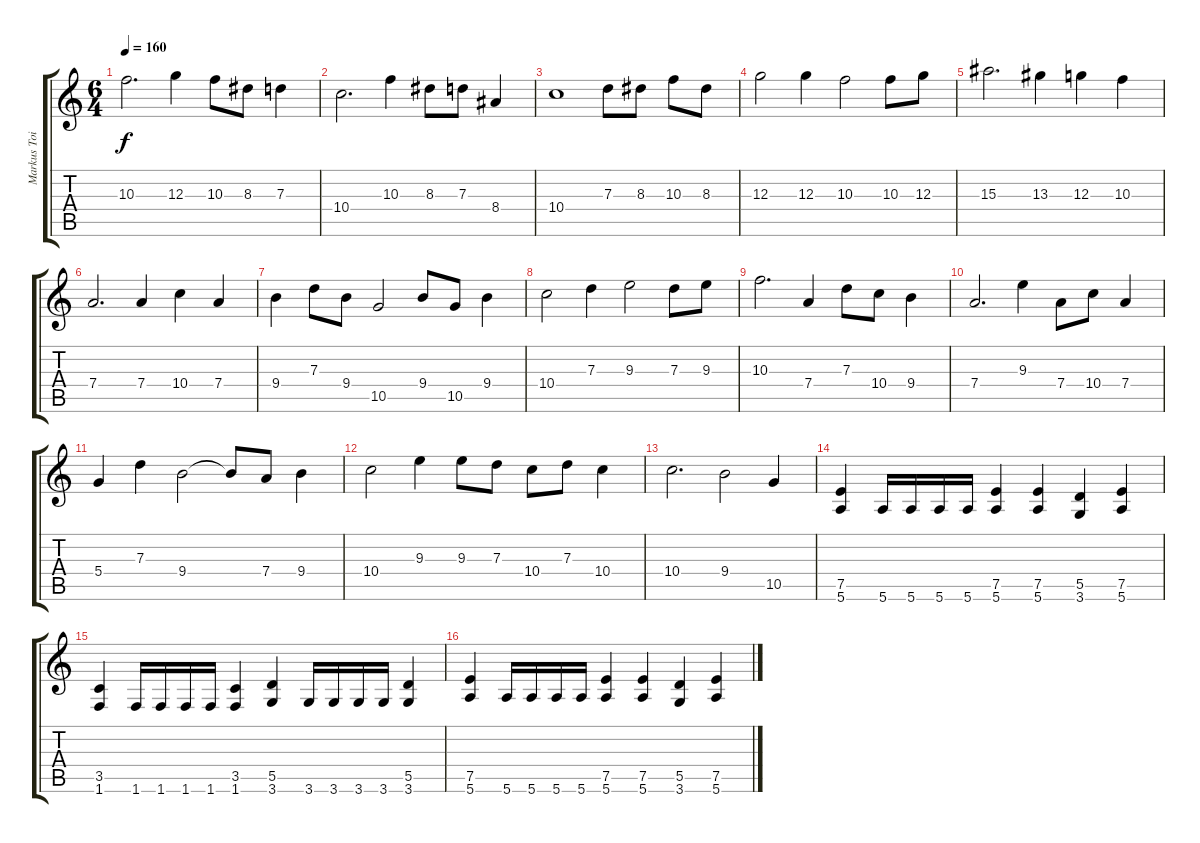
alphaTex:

\track ("Markus Toivonen" "Markus Toi") {instrument overdrivenguitar}
\staff {score tabs}
\tuning (E4 B3 G3 D3 A2 E2) {hide}
\ts (6 4)
\tempo 160
\clef g2
\ks c
10.3.2{d dy f} 12.3.4 10.3.8 8.3.8 7.3.4 |
10.4.2{d} 10.3.4 8.3.8 7.3.8 8.4.4 |
10.4.1 7.3.8 8.3.8 10.3.8 8.3.8 |
12.3.2 12.3.4 10.3.2 10.3.8 12.3.8 |
15.3.2{d} 13.3.4 12.3.4 10.3.4 |
7.4.2{d} 7.4.4 10.4.4 7.4.4 |
9.4.4 7.3.8 9.4.8 10.5.2 9.4.8 10.5.8 9.4.4 |
10.4.2 7.3.4 9.3.2 7.3.8 9.3.8 |
10.3.2{d} 7.4.4 7.3.8 10.4.8 9.4.4 |
7.4.2{d} 9.3.4 7.4.8 10.4.8 7.4.4 |
5.4.4 7.3.4 9.4.2 9.4{t}.8 7.4.8 9.4.4 |
10.4.2 9.3.4 9.3.8 7.3.8 10.4.8 7.3.8 10.4.4 |
10.4.2{d} 9.4.2 10.5.4 |
(7.5 5.6).4 5.6.16 5.6.16 5.6.16 5.6.16 (7.5 5.6).4 (7.5 5.6).4 (5.5 3.6).4 (7.5 5.6).4 |
(3.5 1.6).4 1.6.16 1.6.16 1.6.16 1.6.16 (3.5 1.6).4 (5.5 3.6).4 3.6.16 3.6.16 3.6.16 3.6.16 (5.5 3.6).4 |
(7.5 5.6).4 5.6.16 5.6.16 5.6.16 5.6.16 (7.5 5.6).4 (7.5 5.6).4 (5.5 3.6).4 (7.5 5.6).4
